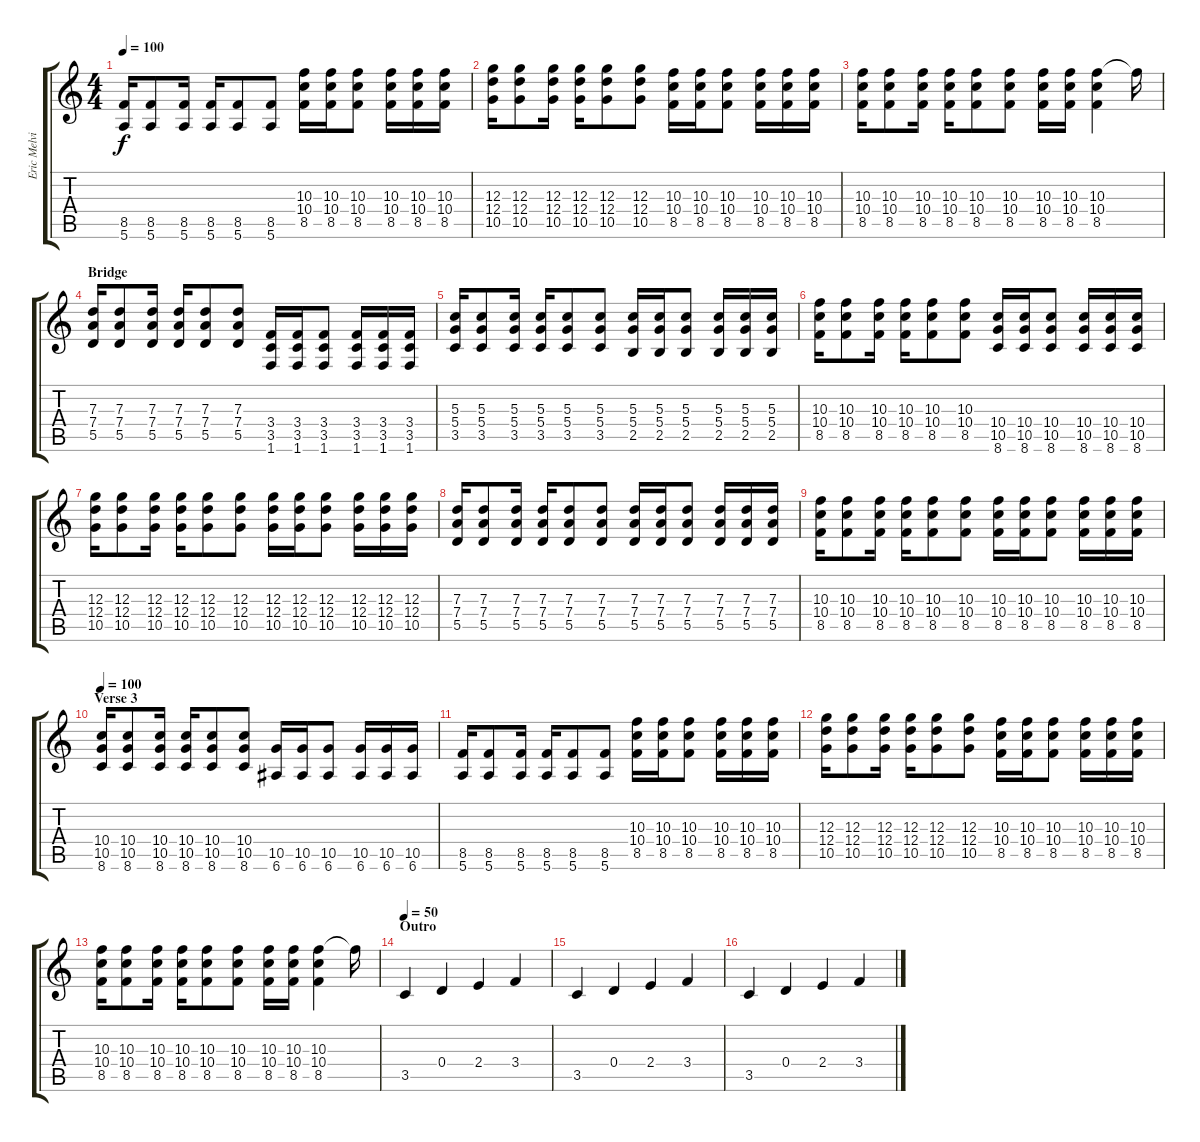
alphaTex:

\track ("Eric Melvin" "Eric Melvi") {instrument overdrivenguitar}
\staff {score tabs}
\tuning (E4 B3 G3 D3 A2 E2) {hide}
\ts (4 4)
\tempo 100
\clef g2
\ks c
(8.5 5.6).16{dy f} (8.5 5.6).8 (8.5 5.6).16 (8.5 5.6).16 (8.5 5.6).8 (8.5 5.6).8 (10.3 10.4 8.5).16 (10.3 10.4 8.5).16 (10.3 10.4 8.5).8 (10.3 10.4 8.5).16 (10.3 10.4 8.5).16 (10.3 10.4 8.5).16 |
(12.3 12.4 10.5).16 (12.3 12.4 10.5).8 (12.3 12.4 10.5).16 (12.3 12.4 10.5).16 (12.3 12.4 10.5).8 (12.3 12.4 10.5).8 (10.3 10.4 8.5).16 (10.3 10.4 8.5).16 (10.3 10.4 8.5).8 (10.3 10.4 8.5).16 (10.3 10.4 8.5).16 (10.3 10.4 8.5).16 |
(10.3 10.4 8.5).16 (10.3 10.4 8.5).8 (10.3 10.4 8.5).16 (10.3 10.4 8.5).16 (10.3 10.4 8.5).8 (10.3 10.4 8.5).8 (10.3 10.4 8.5).16 (10.3 10.4 8.5).16 (10.3 10.4 8.5).4 10.3{t}.16 |
\section ("" "Bridge")
(7.3 7.4 5.5).16{volume 13} (7.3 7.4 5.5).8 (7.3 7.4 5.5).16 (7.3 7.4 5.5).16 (7.3 7.4 5.5).8 (7.3 7.4 5.5).8 (3.4 3.5 1.6).16 (3.4 3.5 1.6).16 (3.4 3.5 1.6).8 (3.4 3.5 1.6).16 (3.4 3.5 1.6).16 (3.4 3.5 1.6).16 |
(5.3 5.4 3.5).16 (5.3 5.4 3.5).8 (5.3 5.4 3.5).16 (5.3 5.4 3.5).16 (5.3 5.4 3.5).8 (5.3 5.4 3.5).8 (5.3 5.4 2.5).16 (5.3 5.4 2.5).16 (5.3 5.4 2.5).8 (5.3 5.4 2.5).16 (5.3 5.4 2.5).16 (5.3 5.4 2.5).16 |
(10.3 10.4 8.5).16 (10.3 10.4 8.5).8 (10.3 10.4 8.5).16 (10.3 10.4 8.5).16 (10.3 10.4 8.5).8 (10.3 10.4 8.5).8 (10.4 10.5 8.6).16 (10.4 10.5 8.6).16 (10.4 10.5 8.6).8 (10.4 10.5 8.6).16 (10.4 10.5 8.6).16 (10.4 10.5 8.6).16 |
(12.3 12.4 10.5).16 (12.3 12.4 10.5).8 (12.3 12.4 10.5).16 (12.3 12.4 10.5).16 (12.3 12.4 10.5).8 (12.3 12.4 10.5).8 (12.3 12.4 10.5).16 (12.3 12.4 10.5).16 (12.3 12.4 10.5).8 (12.3 12.4 10.5).16 (12.3 12.4 10.5).16 (12.3 12.4 10.5).16 |
(7.3 7.4 5.5).16 (7.3 7.4 5.5).8 (7.3 7.4 5.5).16 (7.3 7.4 5.5).16 (7.3 7.4 5.5).8 (7.3 7.4 5.5).8 (7.3 7.4 5.5).16 (7.3 7.4 5.5).16 (7.3 7.4 5.5).8 (7.3 7.4 5.5).16 (7.3 7.4 5.5).16 (7.3 7.4 5.5).16 |
(10.3 10.4 8.5).16 (10.3 10.4 8.5).8 (10.3 10.4 8.5).16 (10.3 10.4 8.5).16 (10.3 10.4 8.5).8 (10.3 10.4 8.5).8 (10.3 10.4 8.5).16 (10.3 10.4 8.5).16 (10.3 10.4 8.5).8 (10.3 10.4 8.5).16 (10.3 10.4 8.5).16 (10.3 10.4 8.5).16 |
\section ("" "Verse 3")
\tempo 100
(10.4 10.5 8.6).16{volume 16 instrument overdrivenguitar} (10.4 10.5 8.6).8 (10.4 10.5 8.6).16 (10.4 10.5 8.6).16 (10.4 10.5 8.6).8 (10.4 10.5 8.6).8 (10.5 6.6).16 (10.5 6.6).16 (10.5 6.6).8 (10.5 6.6).16 (10.5 6.6).16 (10.5 6.6).16 |
(8.5 5.6).16 (8.5 5.6).8 (8.5 5.6).16 (8.5 5.6).16 (8.5 5.6).8 (8.5 5.6).8 (10.3 10.4 8.5).16 (10.3 10.4 8.5).16 (10.3 10.4 8.5).8 (10.3 10.4 8.5).16 (10.3 10.4 8.5).16 (10.3 10.4 8.5).16 |
(12.3 12.4 10.5).16 (12.3 12.4 10.5).8 (12.3 12.4 10.5).16 (12.3 12.4 10.5).16 (12.3 12.4 10.5).8 (12.3 12.4 10.5).8 (10.3 10.4 8.5).16 (10.3 10.4 8.5).16 (10.3 10.4 8.5).8 (10.3 10.4 8.5).16 (10.3 10.4 8.5).16 (10.3 10.4 8.5).16 |
(10.3 10.4 8.5).16 (10.3 10.4 8.5).8 (10.3 10.4 8.5).16 (10.3 10.4 8.5).16 (10.3 10.4 8.5).8 (10.3 10.4 8.5).8 (10.3 10.4 8.5).16 (10.3 10.4 8.5).16 (10.3 10.4 8.5).4 10.3{t}.16 |
\section ("" "Outro")
\tempo 50
3.5.4 0.4.4 2.4.4 3.4.4 |
3.5.4 0.4.4 2.4.4 3.4.4 |
3.5.4 0.4.4 2.4.4 3.4.4
